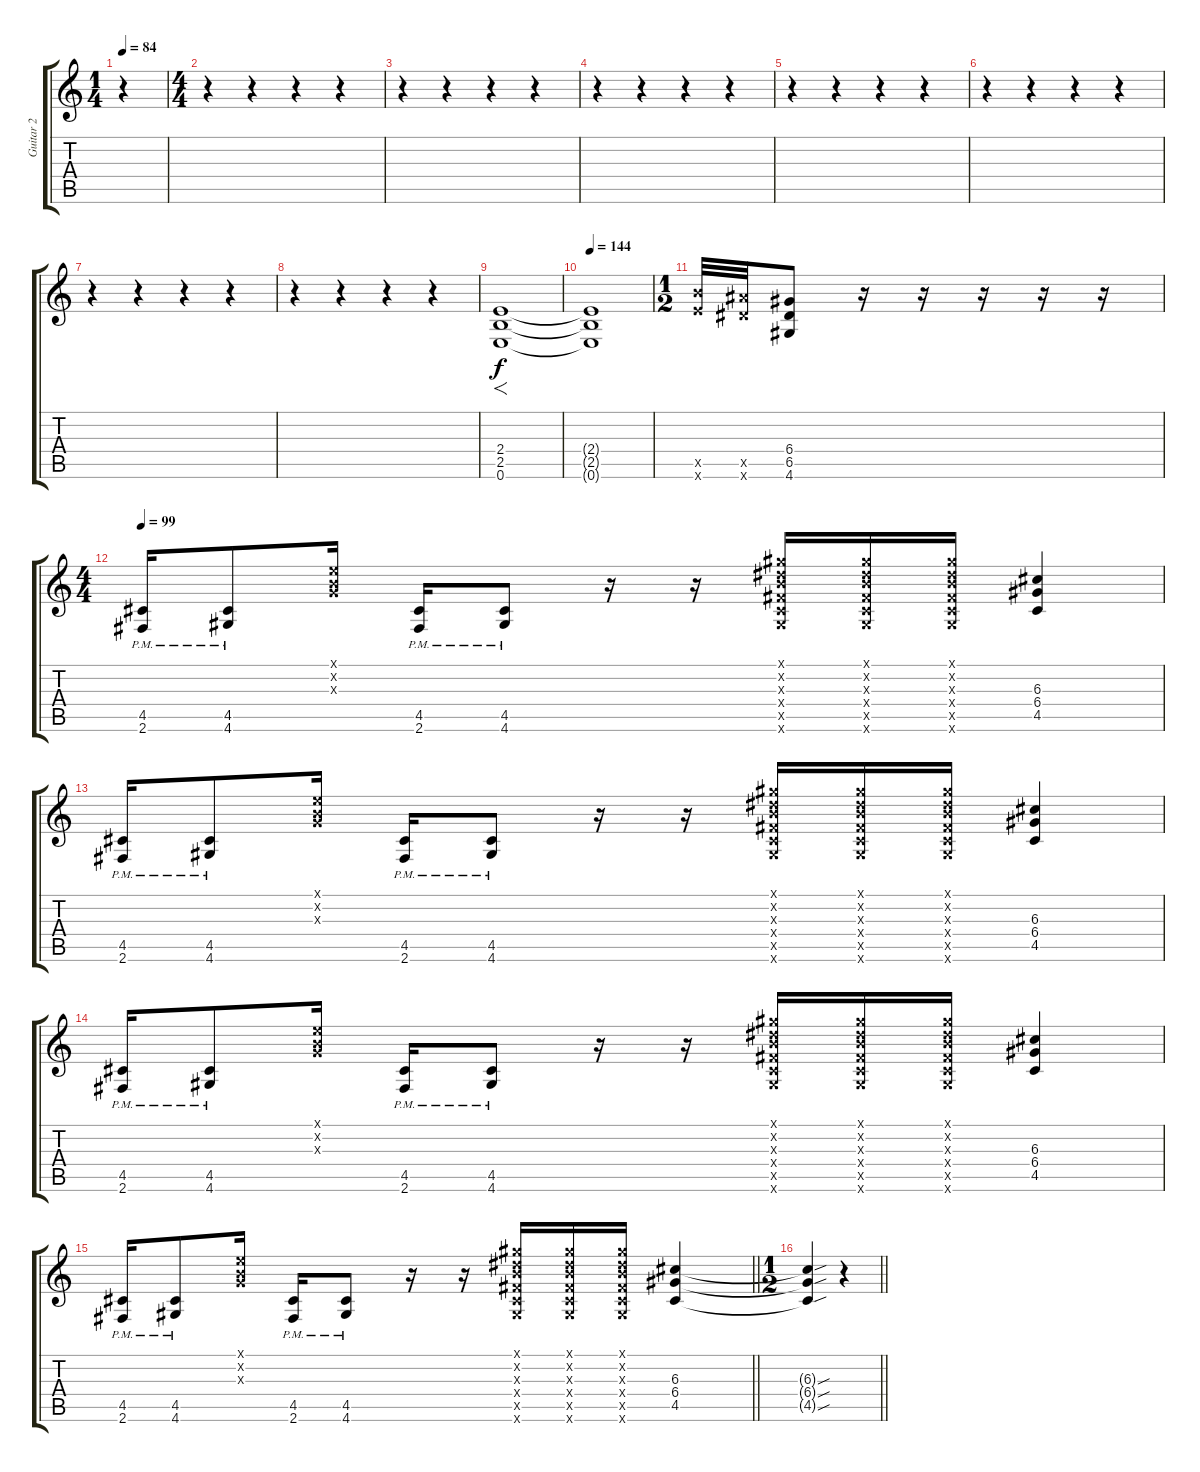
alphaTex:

\track ("Guitar 2" "Guitar 2") {instrument distortionguitar}
\staff {score tabs}
\tuning (E4 B3 G3 D3 A2 E2) {hide}
\ts (1 4)
\tempo 84
\clef g2
\ks c
r.4{dy f instrument distortionguitar} |
\ts (4 4)
r.4 r.4 r.4 r.4 |
r.4 r.4 r.4 r.4 |
r.4 r.4 r.4 r.4 |
r.4 r.4 r.4 r.4 |
r.4 r.4 r.4 r.4 |
r.4 r.4 r.4 r.4 |
r.4 r.4 r.4 r.4 |
(2.4 2.5 0.6).1{f} |
\tempo 144
(2.4{t} 2.5{t} 0.6{t}).1 |
\ts (1 2)
(14.5{x} 12.6{x}).32 (13.5{x} 11.6{x}).32 (6.4 6.5 4.6).8 r.16 r.16 r.16 r.16 r.16 |
\ts (4 4)
\tempo 99
(4.5{pm} 2.6{pm}).16 (4.5{pm} 4.6{pm}).8 (0.1{x} 0.2{x} 0.3{x}).16 (4.5{pm} 2.6{pm}).16 (4.5{pm} 4.6{pm}).8 r.16 r.16 (4.1{x} 4.2{x} 4.3{x} 4.4{x} 4.5{x} 4.6{x}).16 (4.1{x} 4.2{x} 4.3{x} 4.4{x} 4.5{x} 4.6{x}).16 (4.1{x} 4.2{x} 4.3{x} 4.4{x} 4.5{x} 4.6{x}).16 (6.3 6.4 4.5).4 |
(4.5{pm} 2.6{pm}).16 (4.5{pm} 4.6{pm}).8 (0.1{x} 0.2{x} 0.3{x}).16 (4.5{pm} 2.6{pm}).16 (4.5{pm} 4.6{pm}).8 r.16 r.16 (4.1{x} 4.2{x} 4.3{x} 4.4{x} 4.5{x} 4.6{x}).16 (4.1{x} 4.2{x} 4.3{x} 4.4{x} 4.5{x} 4.6{x}).16 (4.1{x} 4.2{x} 4.3{x} 4.4{x} 4.5{x} 4.6{x}).16 (6.3 6.4 4.5).4 |
(4.5{pm} 2.6{pm}).16 (4.5{pm} 4.6{pm}).8 (0.1{x} 0.2{x} 0.3{x}).16 (4.5{pm} 2.6{pm}).16 (4.5{pm} 4.6{pm}).8 r.16 r.16 (4.1{x} 4.2{x} 4.3{x} 4.4{x} 4.5{x} 4.6{x}).16 (4.1{x} 4.2{x} 4.3{x} 4.4{x} 4.5{x} 4.6{x}).16 (4.1{x} 4.2{x} 4.3{x} 4.4{x} 4.5{x} 4.6{x}).16 (6.3 6.4 4.5).4 |
\barLineRight lightlight
(4.5{pm} 2.6{pm}).16 (4.5{pm} 4.6{pm}).8 (0.1{x} 0.2{x} 0.3{x}).16 (4.5{pm} 2.6{pm}).16 (4.5{pm} 4.6{pm}).8 r.16 r.16 (4.1{x} 4.2{x} 4.3{x} 4.4{x} 4.5{x} 4.6{x}).16 (4.1{x} 4.2{x} 4.3{x} 4.4{x} 4.5{x} 4.6{x}).16 (4.1{x} 4.2{x} 4.3{x} 4.4{x} 4.5{x} 4.6{x}).16 (6.3 6.4 4.5).4 |
\ts (1 2)
\barLineRight lightlight
(6.3{sou t} 6.4{sou t} 4.5{sou t}).4 r.4
